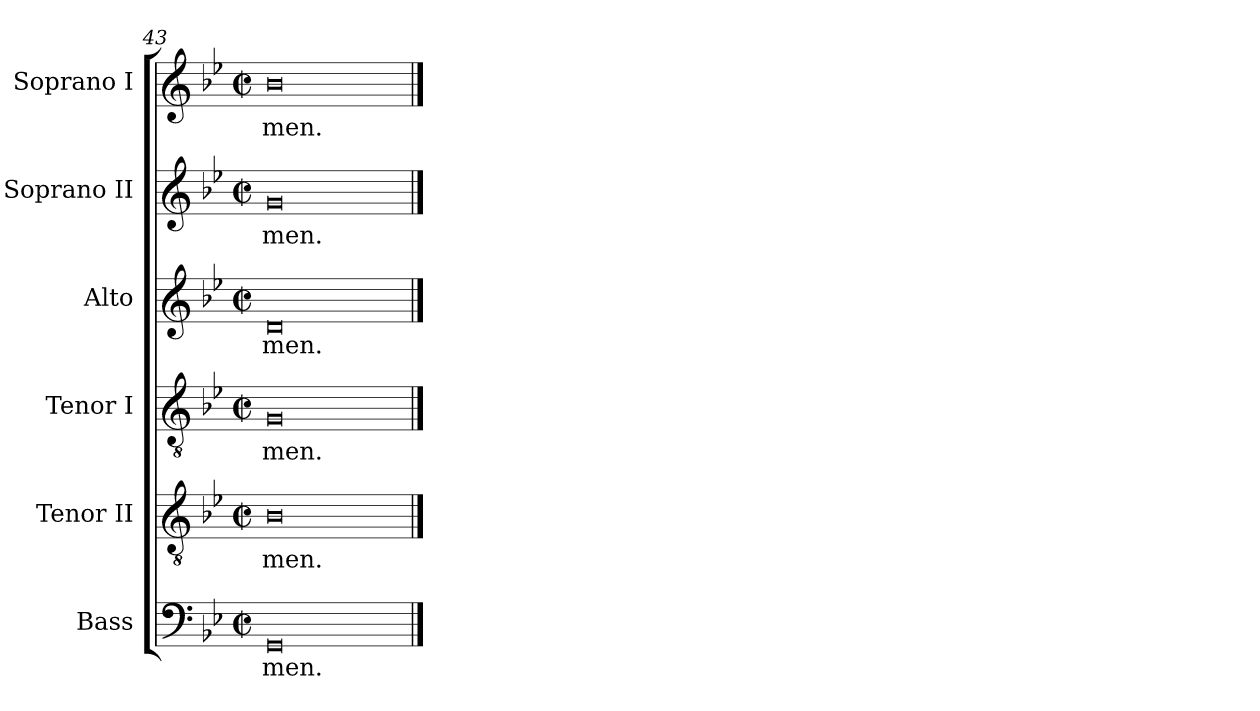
**kern	**text	**kern	**text	**kern	**text	**kern	**text	**kern	**text	**kern	**text
*part6	*part6	*part5	*part5	*part4	*part4	*part3	*part3	*part2	*part2	*part1	*part1
*staff6	*staff6	*staff5	*staff5	*staff4	*staff4	*staff3	*staff3	*staff2	*staff2	*staff1	*staff1
*I"Bass	*	*I"Tenor II	*	*I"Tenor I	*	*I"Alto	*	*I"Soprano II	*	*I"Soprano I	*
*I'B	*	*I'T II	*	*I'T I	*	*I'A	*	*I'S II	*	*I'S I	*
*clefF4	*	*clefGv2	*	*clefGv2	*	*clefG2	*	*clefG2	*	*clefG2	*
*k[b-e-]	*	*k[b-e-]	*	*k[b-e-]	*	*k[b-e-]	*	*k[b-e-]	*	*k[b-e-]	*
*B-:	*	*B-:	*	*B-:	*	*B-:	*	*B-:	*	*B-:	*
*M4/2	*	*M4/2	*	*M4/2	*	*M4/2	*	*M4/2	*	*M4/2	*
*met(c|)	*	*met(c|)	*	*met(c|)	*	*met(c|)	*	*met(c|)	*	*met(c|)	*
=43	=43	=43	=43	=43	=43	=43	=43	=43	=43	=43	=43
!	!LO:LY:b	!	!LO:LY:b	!	!LO:LY:b	!	!LO:LY:b	!	!LO:LY:b	!	!LO:LY:b
0GG	men.	0B-	men.	0G	men.	0d	men.	0g	-men.	0b-	men.
==	==	==	==	==	==	==	==	==	==	==	==
*-	*-	*-	*-	*-	*-	*-	*-	*-	*-	*-	*-
